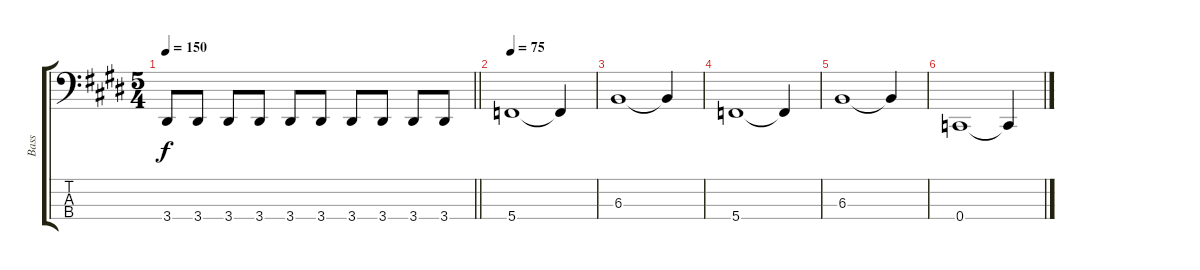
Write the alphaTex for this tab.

\track ("Bass" "Bass") {instrument electricbassfinger}
\staff {score tabs}
\tuning (Eb2 Bb1 F1 C1) {hide}
\ts (5 4)
\tempo 150
\clef f4
\barLineRight lightlight
\ks c#minor
3.4.8{dy f} 3.4.8 3.4.8 3.4.8 3.4.8 3.4.8 3.4.8 3.4.8 3.4.8 3.4.8 |
\section ("" "")
\tempo 75
5.4.1 5.4{t}.4 |
6.3.1 6.3{t}.4 |
5.4.1 5.4{t}.4 |
6.3.1 6.3{t}.4 |
0.4.1 0.4{t}.4
